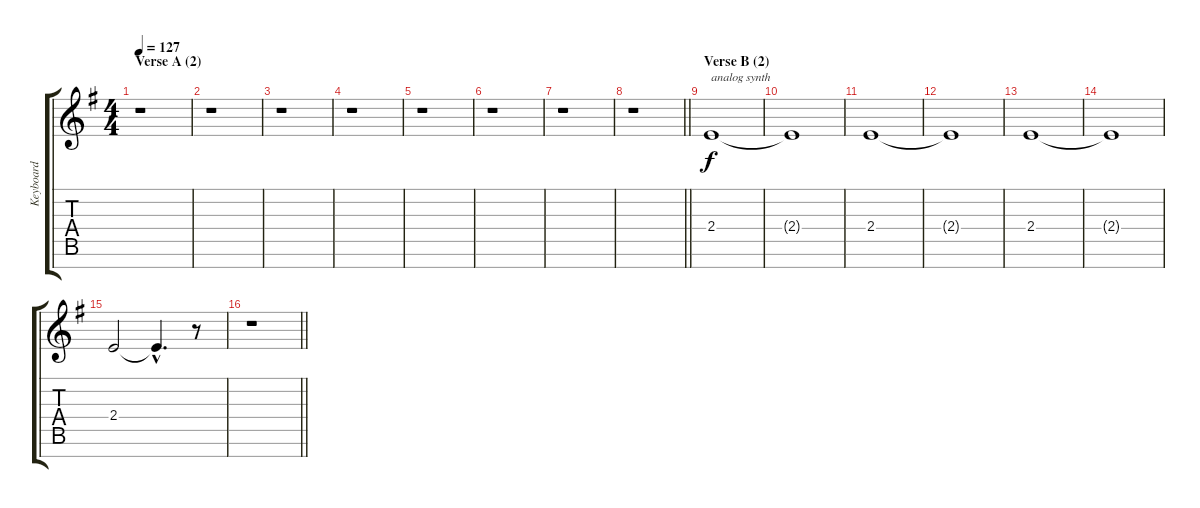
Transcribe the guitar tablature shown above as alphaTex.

\track ("Keyboard" "Keyboard") {instrument distortionguitar}
\staff {score tabs}
\tuning (E4 B3 G3 D3 A2 E2 B1) {hide}
\ts (4 4)
\section ("" "Verse A (2)")
\tempo 127
\clef g2
\ks eminor
r.1{dy f} |
r.1 |
r.1 |
r.1 |
r.1 |
r.1 |
r.1 |
\barLineRight lightlight
r.1 |
\section ("" "Verse B (2)")
2.4.1{txt "analog synth" volume 13 instrument pad3polysynth} |
2.4{t}.1 |
2.4.1 |
2.4{t}.1 |
2.4.1 |
2.4{t}.1 |
2.4.2 2.4{hac t}.4{d} r.8 |
\barLineRight lightlight
r.1
